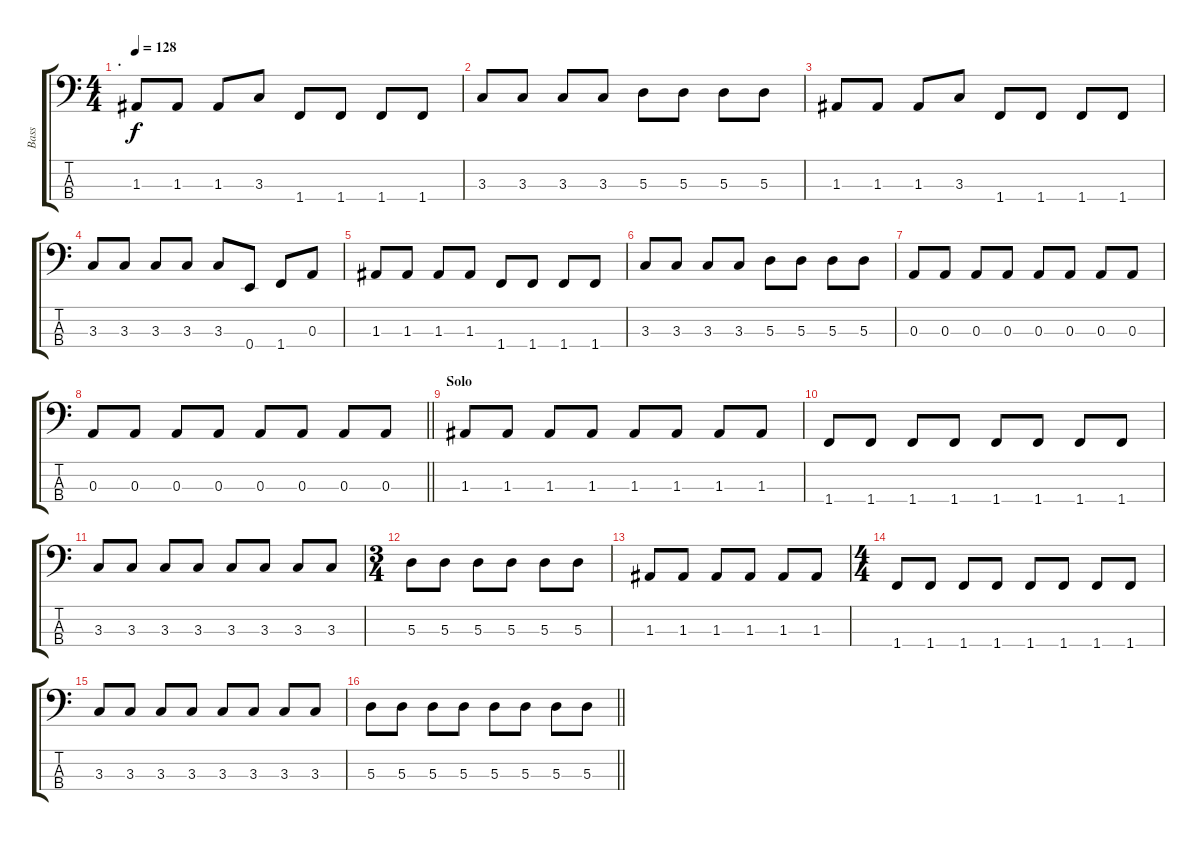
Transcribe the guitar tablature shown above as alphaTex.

\track ("Bass" "Bass") {instrument electricbassfinger}
\staff {score tabs}
\tuning (G2 D2 A1 E1) {hide}
\ts (4 4)
\section ("" ".")
\tempo 128
\clef f4
\ks c
1.3.8{dy f} 1.3.8 1.3.8 3.3.8 1.4.8 1.4.8 1.4.8 1.4.8 |
3.3.8 3.3.8 3.3.8 3.3.8 5.3.8 5.3.8 5.3.8 5.3.8 |
1.3.8 1.3.8 1.3.8 3.3.8 1.4.8 1.4.8 1.4.8 1.4.8 |
3.3.8 3.3.8 3.3.8 3.3.8 3.3.8 0.4.8 1.4.8 0.3.8 |
1.3.8 1.3.8 1.3.8 1.3.8 1.4.8 1.4.8 1.4.8 1.4.8 |
3.3.8 3.3.8 3.3.8 3.3.8 5.3.8 5.3.8 5.3.8 5.3.8 |
0.3.8 0.3.8 0.3.8 0.3.8 0.3.8 0.3.8 0.3.8 0.3.8 |
\barLineRight lightlight
0.3.8 0.3.8 0.3.8 0.3.8 0.3.8 0.3.8 0.3.8 0.3.8 |
\section ("" "Solo")
1.3.8 1.3.8 1.3.8 1.3.8 1.3.8 1.3.8 1.3.8 1.3.8 |
1.4.8 1.4.8 1.4.8 1.4.8 1.4.8 1.4.8 1.4.8 1.4.8 |
3.3.8 3.3.8 3.3.8 3.3.8 3.3.8 3.3.8 3.3.8 3.3.8 |
\ts (3 4)
5.3.8 5.3.8 5.3.8 5.3.8 5.3.8 5.3.8 |
1.3.8 1.3.8 1.3.8 1.3.8 1.3.8 1.3.8 |
\ts (4 4)
1.4.8 1.4.8 1.4.8 1.4.8 1.4.8 1.4.8 1.4.8 1.4.8 |
3.3.8 3.3.8 3.3.8 3.3.8 3.3.8 3.3.8 3.3.8 3.3.8 |
\barLineRight lightlight
5.3.8 5.3.8 5.3.8 5.3.8 5.3.8 5.3.8 5.3.8 5.3.8
